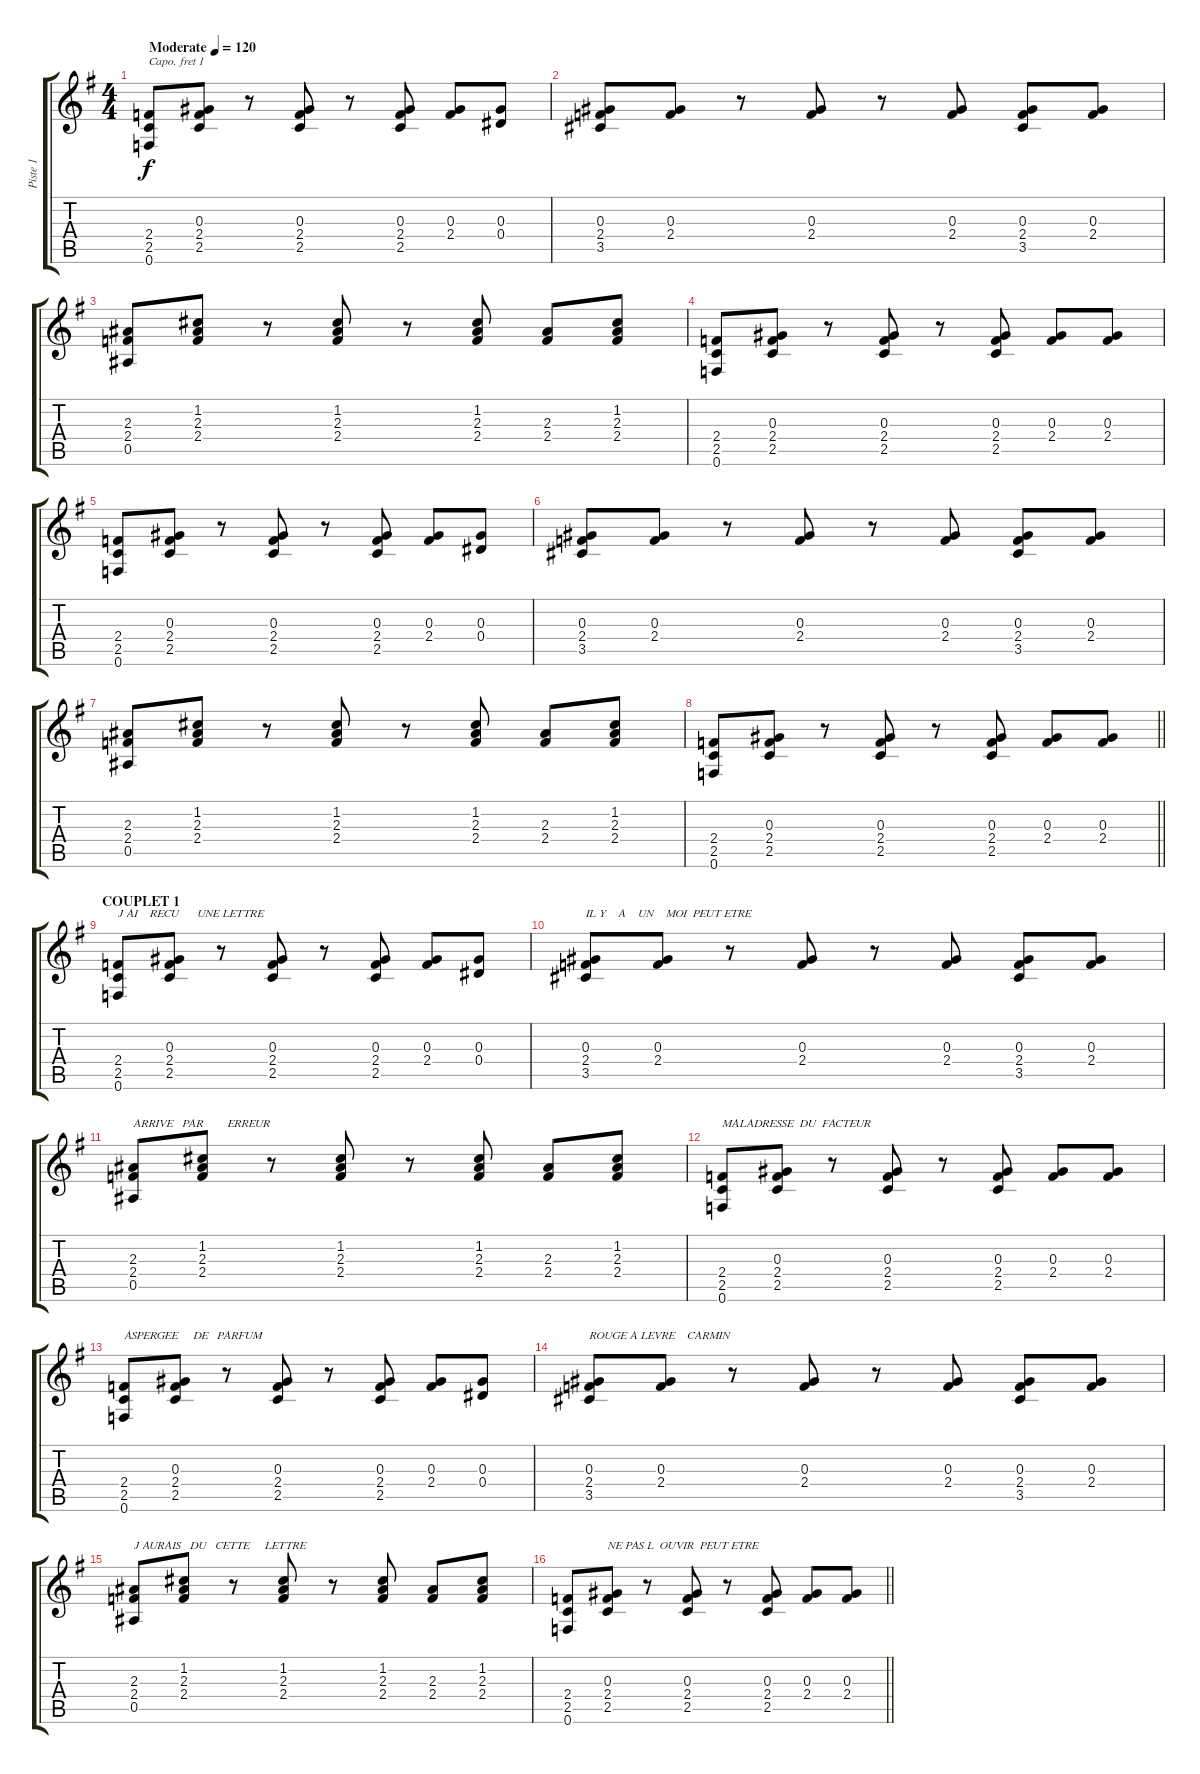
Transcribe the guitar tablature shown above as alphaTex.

\track ("Piste 1" "Piste 1") {instrument acousticguitarsteel}
\staff {score tabs}
\capo 1
\tuning (E4 B3 G3 D3 A2 E2) {hide}
\ts (4 4)
\tempo (120 "Moderate")
\clef g2
\ks g
(2.4 2.5 0.6).8{dy f instrument acousticguitarsteel} (0.3 2.4 2.5).8 r.8 (0.3 2.4 2.5).8 r.8 (0.3 2.4 2.5).8 (0.3 2.4).8 (0.3 0.4).8 |
(0.3 2.4 3.5).8 (0.3 2.4).8 r.8 (0.3 2.4).8 r.8 (0.3 2.4).8 (0.3 2.4 3.5).8 (0.3 2.4).8 |
(2.3 2.4 0.5).8 (1.2 2.3 2.4).8 r.8 (1.2 2.3 2.4).8 r.8 (1.2 2.3 2.4).8 (2.3 2.4).8 (1.2 2.3 2.4).8 |
(2.4 2.5 0.6).8 (0.3 2.4 2.5).8 r.8 (0.3 2.4 2.5).8 r.8 (0.3 2.4 2.5).8 (0.3 2.4).8 (0.3 2.4).8 |
(2.4 2.5 0.6).8 (0.3 2.4 2.5).8 r.8 (0.3 2.4 2.5).8 r.8 (0.3 2.4 2.5).8 (0.3 2.4).8 (0.3 0.4).8 |
(0.3 2.4 3.5).8 (0.3 2.4).8 r.8 (0.3 2.4).8 r.8 (0.3 2.4).8 (0.3 2.4 3.5).8 (0.3 2.4).8 |
(2.3 2.4 0.5).8 (1.2 2.3 2.4).8 r.8 (1.2 2.3 2.4).8 r.8 (1.2 2.3 2.4).8 (2.3 2.4).8 (1.2 2.3 2.4).8 |
\barLineRight lightlight
(2.4 2.5 0.6).8 (0.3 2.4 2.5).8 r.8 (0.3 2.4 2.5).8 r.8 (0.3 2.4 2.5).8 (0.3 2.4).8 (0.3 2.4).8 |
\section ("" "COUPLET 1")
(2.4 2.5 0.6).8{txt "J AI    RECU      UNE LETTRE"} (0.3 2.4 2.5).8 r.8 (0.3 2.4 2.5).8 r.8 (0.3 2.4 2.5).8 (0.3 2.4).8 (0.3 0.4).8 |
(0.3 2.4 3.5).8{txt "IL Y    A    UN    MOI  PEUT ETRE"} (0.3 2.4).8 r.8 (0.3 2.4).8 r.8 (0.3 2.4).8 (0.3 2.4 3.5).8 (0.3 2.4).8 |
(2.3 2.4 0.5).8{txt "ARRIVE   PAR        ERREUR"} (1.2 2.3 2.4).8 r.8 (1.2 2.3 2.4).8 r.8 (1.2 2.3 2.4).8 (2.3 2.4).8 (1.2 2.3 2.4).8 |
(2.4 2.5 0.6).8{txt "MALADRESSE  DU  FACTEUR"} (0.3 2.4 2.5).8 r.8 (0.3 2.4 2.5).8 r.8 (0.3 2.4 2.5).8 (0.3 2.4).8 (0.3 2.4).8 |
(2.4 2.5 0.6).8{txt "ASPERGEE     DE   PARFUM"} (0.3 2.4 2.5).8 r.8 (0.3 2.4 2.5).8 r.8 (0.3 2.4 2.5).8 (0.3 2.4).8 (0.3 0.4).8 |
(0.3 2.4 3.5).8{txt "ROUGE A LEVRE    CARMIN"} (0.3 2.4).8 r.8 (0.3 2.4).8 r.8 (0.3 2.4).8 (0.3 2.4 3.5).8 (0.3 2.4).8 |
(2.3 2.4 0.5).8{txt "J AURAIS   DU   CETTE     LETTRE"} (1.2 2.3 2.4).8 r.8 (1.2 2.3 2.4).8 r.8 (1.2 2.3 2.4).8 (2.3 2.4).8 (1.2 2.3 2.4).8 |
\barLineRight lightlight
(2.4 2.5 0.6).8 (0.3 2.4 2.5).8{txt "NE PAS L  OUVIR  PEUT ETRE"} r.8 (0.3 2.4 2.5).8 r.8 (0.3 2.4 2.5).8 (0.3 2.4).8 (0.3 2.4).8
